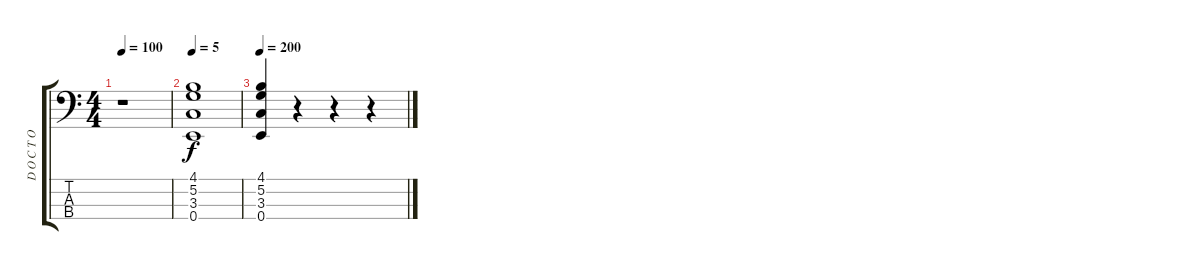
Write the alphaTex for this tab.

\track ("D O C T O R T O F I N D O U T" "D O C T O ") {instrument electricbassfinger}
\staff {score tabs}
\tuning (G2 D2 A1 E1) {hide}
\ts (4 4)
\tempo 100
\clef f4
\ks c
r.1{dy f} |
\tempo 5
(4.1 5.2 3.3 0.4).1 |
\tempo 200
(4.1 5.2 3.3 0.4).4 r.4 r.4 r.4
